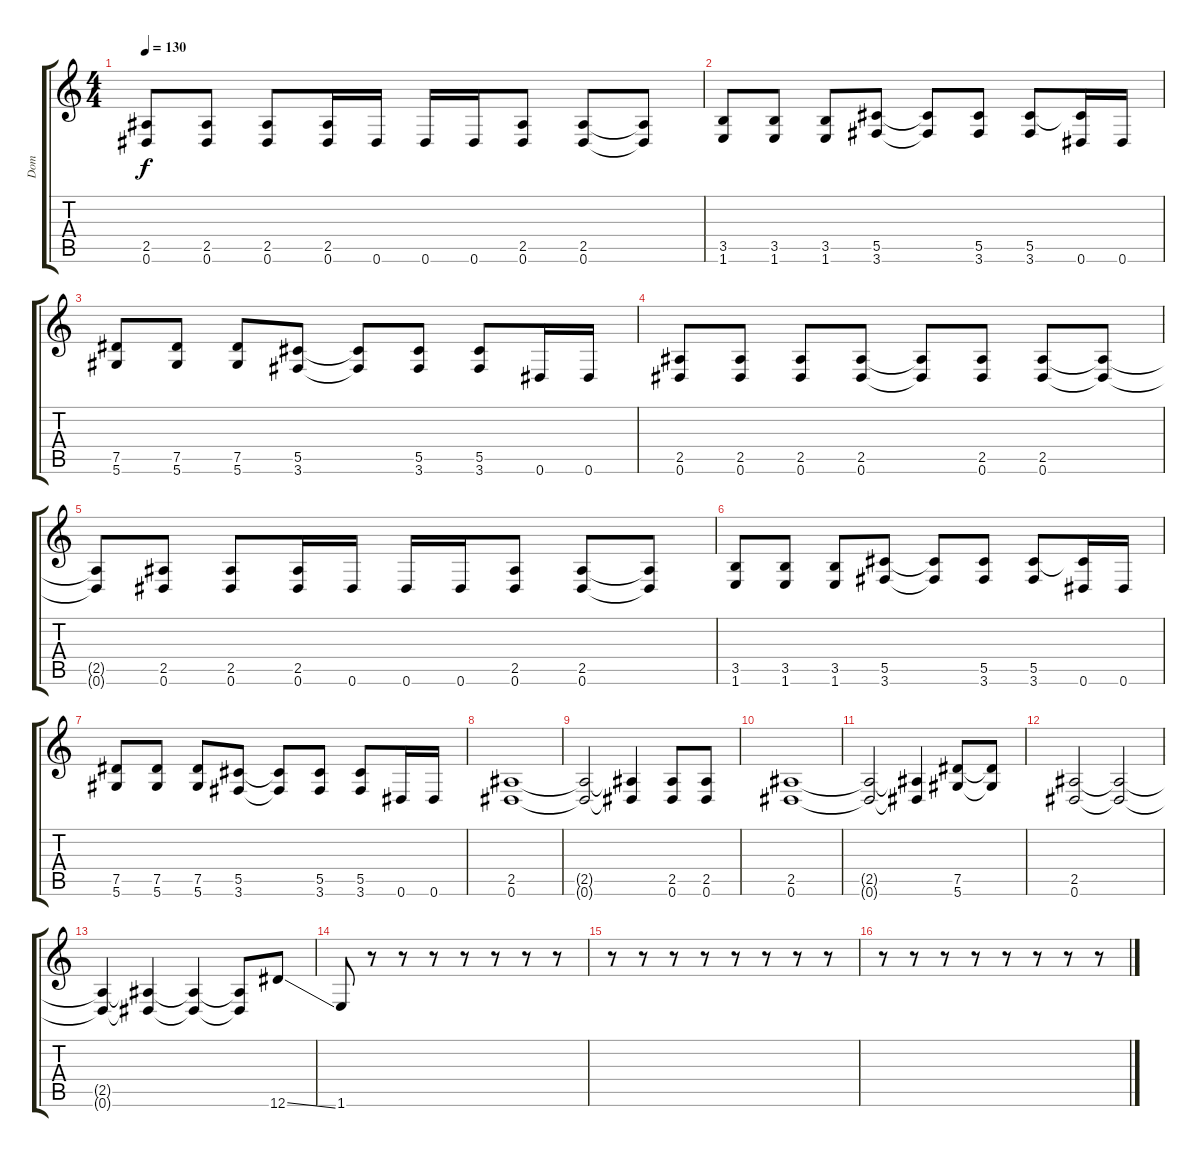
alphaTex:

\track ("Dom" "Dom") {instrument overdrivenguitar}
\staff {score tabs}
\tuning (Eb4 Bb3 Gb3 Db3 Ab2 Eb2) {hide}
\ts (4 4)
\tempo 130
\clef g2
\ks c
(2.5{t} 0.6{t}).8{dy f} (2.5 0.6).8 (2.5 0.6).8 (2.5 0.6).16 0.6.16 0.6.16 0.6.16 (2.5 0.6).8 (2.5 0.6).8 (2.5{t} 0.6{t}).8 |
(3.5 1.6).8 (3.5 1.6).8 (3.5 1.6).8 (5.5 3.6).8 (5.5{t} 3.6{t}).8 (5.5 3.6).8 (5.5 3.6).8 (5.5{t} 0.6).16 0.6.16 |
(7.5 5.6).8 (7.5 5.6).8 (7.5 5.6).8 (5.5 3.6).8 (5.5{t} 3.6{t}).8 (5.5 3.6).8 (5.5 3.6).8 0.6.16 0.6.16 |
(2.5 0.6).8 (2.5 0.6).8 (2.5 0.6).8 (2.5 0.6).8 (2.5{t} 0.6{t}).8 (2.5 0.6).8 (2.5 0.6).8 (2.5{t} 0.6{t}).8 |
(2.5{t} 0.6{t}).8 (2.5 0.6).8 (2.5 0.6).8 (2.5 0.6).16 0.6.16 0.6.16 0.6.16 (2.5 0.6).8 (2.5 0.6).8 (2.5{t} 0.6{t}).8 |
(3.5 1.6).8 (3.5 1.6).8 (3.5 1.6).8 (5.5 3.6).8 (5.5{t} 3.6{t}).8 (5.5 3.6).8 (5.5 3.6).8 (5.5{t} 0.6).16 0.6.16 |
(7.5 5.6).8 (7.5 5.6).8 (7.5 5.6).8 (5.5 3.6).8 (5.5{t} 3.6{t}).8 (5.5 3.6).8 (5.5 3.6).8 0.6.16 0.6.16 |
(2.5 0.6).1 |
(2.5{t} 0.6{t}).2 (2.5{t} 0.6{t}).4 (2.5 0.6).8 (2.5 0.6).8 |
(2.5 0.6).1 |
(2.5{t} 0.6{t}).2 (2.5{t} 0.6{t}).4 (7.5 5.6).8 (7.5{t} 5.6{t}).8 |
(2.5 0.6).2 (2.5{t} 0.6{t}).2 |
(2.5{t} 0.6{t}).4 (2.5{t} 0.6{t}).4 (2.5{t} 0.6{t}).4 (2.5{t} 0.6{t}).8 12.6{ss}.8 |
1.6.8 r.8 r.8 r.8 r.8 r.8 r.8 r.8 |
r.8 r.8 r.8 r.8 r.8 r.8 r.8 r.8 |
r.8 r.8 r.8 r.8 r.8 r.8 r.8 r.8
